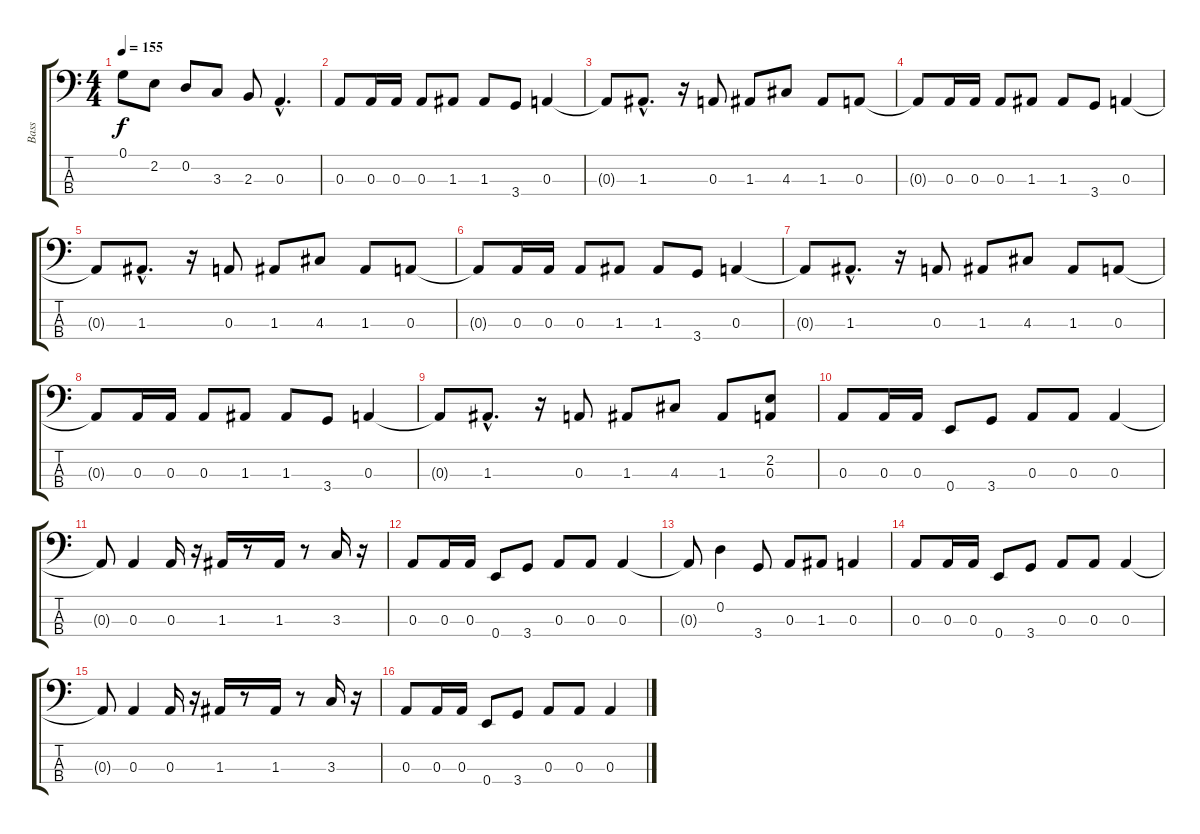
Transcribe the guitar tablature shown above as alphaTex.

\track ("Bass" "Bass") {instrument electricbasspick}
\staff {score tabs}
\tuning (G2 D2 A1 E1) {hide}
\ts (4 4)
\tempo 155
\clef f4
\ks c
0.1.8{dy f} 2.2.8 0.2.8 3.3.8 2.3.8 0.3{hac}.4{d} |
0.3.8{volume 14} 0.3.16 0.3.16 0.3.8 1.3.8 1.3.8 3.4.8 0.3.4 |
0.3{t}.8 1.3{hac}.8{d} r.16 0.3.8 1.3.8 4.3.8 1.3.8 0.3.8 |
0.3{t}.8 0.3.16 0.3.16 0.3.8 1.3.8 1.3.8 3.4.8 0.3.4 |
0.3{t}.8 1.3{hac}.8{d} r.16 0.3.8 1.3.8 4.3.8 1.3.8 0.3.8 |
0.3{t}.8 0.3.16 0.3.16 0.3.8 1.3.8 1.3.8 3.4.8 0.3.4 |
0.3{t}.8 1.3{hac}.8{d} r.16 0.3.8 1.3.8 4.3.8 1.3.8 0.3.8 |
0.3{t}.8 0.3.16 0.3.16 0.3.8 1.3.8 1.3.8 3.4.8 0.3.4 |
0.3{t}.8 1.3{hac}.8{d} r.16 0.3.8 1.3.8 4.3.8 1.3.8 (2.2 0.3).8 |
0.3.8 0.3.16 0.3.16 0.4.8 3.4.8 0.3.8 0.3.8 0.3.4 |
0.3{t}.8 0.3.4 0.3.16 r.16 1.3.16 r.8 1.3.16 r.8 3.3.16 r.16 |
0.3.8 0.3.16 0.3.16 0.4.8 3.4.8 0.3.8 0.3.8 0.3.4 |
0.3{t}.8 0.2.4 3.4.8 0.3.8 1.3.8 0.3.4 |
0.3.8 0.3.16 0.3.16 0.4.8 3.4.8 0.3.8 0.3.8 0.3.4 |
0.3{t}.8 0.3.4 0.3.16 r.16 1.3.16 r.8 1.3.16 r.8 3.3.16 r.16 |
0.3.8 0.3.16 0.3.16 0.4.8 3.4.8 0.3.8 0.3.8 0.3.4
